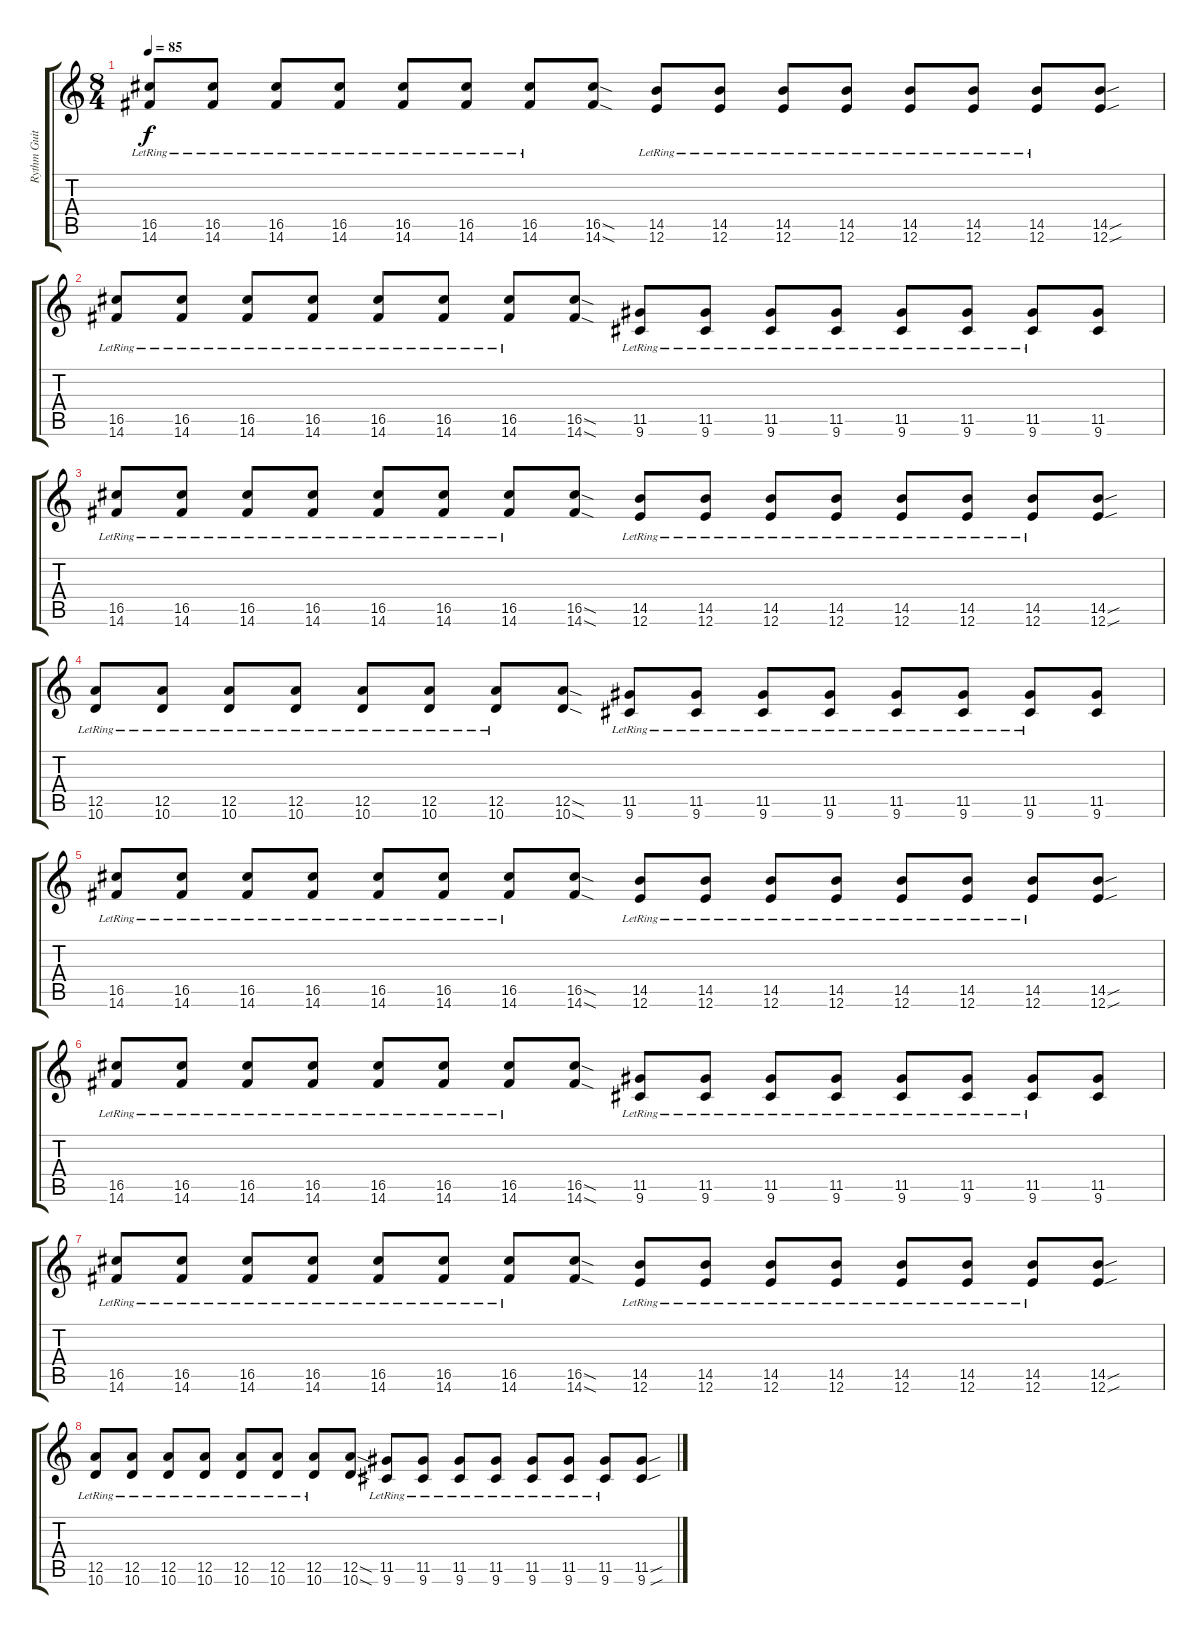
\track ("Rythm Guitar" "Rythm Guit") {instrument distortionguitar}
\staff {score tabs}
\tuning (E4 B3 G3 D3 A2 E2) {hide}
\ts (8 4)
\tempo 85
\clef g2
\ks c
(16.5{lr} 14.6{lr}).8{dy f} (16.5{lr} 14.6{lr}).8 (16.5{lr} 14.6{lr}).8 (16.5{lr} 14.6{lr}).8 (16.5{lr} 14.6{lr}).8 (16.5{lr} 14.6{lr}).8 (16.5{lr} 14.6{lr}).8 (16.5{sod} 14.6{sod}).8 (14.5{lr} 12.6{lr}).8 (14.5{lr} 12.6{lr}).8 (14.5{lr} 12.6{lr}).8 (14.5{lr} 12.6{lr}).8 (14.5{lr} 12.6{lr}).8 (14.5{lr} 12.6{lr}).8 (14.5{lr} 12.6{lr}).8 (14.5{sou} 12.6{sou}).8 |
(16.5{lr} 14.6{lr}).8 (16.5{lr} 14.6{lr}).8 (16.5{lr} 14.6{lr}).8 (16.5{lr} 14.6{lr}).8 (16.5{lr} 14.6{lr}).8 (16.5{lr} 14.6{lr}).8 (16.5{lr} 14.6{lr}).8 (16.5{sod} 14.6{sod}).8 (11.5{lr} 9.6{lr}).8 (11.5{lr} 9.6{lr}).8 (11.5{lr} 9.6{lr}).8 (11.5{lr} 9.6{lr}).8 (11.5{lr} 9.6{lr}).8 (11.5{lr} 9.6{lr}).8 (11.5{lr} 9.6{lr}).8 (11.5 9.6).8 |
(16.5{lr} 14.6{lr}).8 (16.5{lr} 14.6{lr}).8 (16.5{lr} 14.6{lr}).8 (16.5{lr} 14.6{lr}).8 (16.5{lr} 14.6{lr}).8 (16.5{lr} 14.6{lr}).8 (16.5{lr} 14.6{lr}).8 (16.5{sod} 14.6{sod}).8 (14.5{lr} 12.6{lr}).8 (14.5{lr} 12.6{lr}).8 (14.5{lr} 12.6{lr}).8 (14.5{lr} 12.6{lr}).8 (14.5{lr} 12.6{lr}).8 (14.5{lr} 12.6{lr}).8 (14.5{lr} 12.6{lr}).8 (14.5{sou} 12.6{sou}).8 |
(12.5{lr} 10.6{lr}).8 (12.5{lr} 10.6{lr}).8 (12.5{lr} 10.6{lr}).8 (12.5{lr} 10.6{lr}).8 (12.5{lr} 10.6{lr}).8 (12.5{lr} 10.6{lr}).8 (12.5{lr} 10.6{lr}).8 (12.5{sod} 10.6{sod}).8 (11.5{lr} 9.6{lr}).8 (11.5{lr} 9.6{lr}).8 (11.5{lr} 9.6{lr}).8 (11.5{lr} 9.6{lr}).8 (11.5{lr} 9.6{lr}).8 (11.5{lr} 9.6{lr}).8 (11.5{lr} 9.6{lr}).8 (11.5 9.6).8 |
(16.5{lr} 14.6{lr}).8 (16.5{lr} 14.6{lr}).8 (16.5{lr} 14.6{lr}).8 (16.5{lr} 14.6{lr}).8 (16.5{lr} 14.6{lr}).8 (16.5{lr} 14.6{lr}).8 (16.5{lr} 14.6{lr}).8 (16.5{sod} 14.6{sod}).8 (14.5{lr} 12.6{lr}).8 (14.5{lr} 12.6{lr}).8 (14.5{lr} 12.6{lr}).8 (14.5{lr} 12.6{lr}).8 (14.5{lr} 12.6{lr}).8 (14.5{lr} 12.6{lr}).8 (14.5{lr} 12.6{lr}).8 (14.5{sou} 12.6{sou}).8 |
(16.5{lr} 14.6{lr}).8 (16.5{lr} 14.6{lr}).8 (16.5{lr} 14.6{lr}).8 (16.5{lr} 14.6{lr}).8 (16.5{lr} 14.6{lr}).8 (16.5{lr} 14.6{lr}).8 (16.5{lr} 14.6{lr}).8 (16.5{sod} 14.6{sod}).8 (11.5{lr} 9.6{lr}).8 (11.5{lr} 9.6{lr}).8 (11.5{lr} 9.6{lr}).8 (11.5{lr} 9.6{lr}).8 (11.5{lr} 9.6{lr}).8 (11.5{lr} 9.6{lr}).8 (11.5{lr} 9.6{lr}).8 (11.5 9.6).8 |
(16.5{lr} 14.6{lr}).8 (16.5{lr} 14.6{lr}).8 (16.5{lr} 14.6{lr}).8 (16.5{lr} 14.6{lr}).8 (16.5{lr} 14.6{lr}).8 (16.5{lr} 14.6{lr}).8 (16.5{lr} 14.6{lr}).8 (16.5{sod} 14.6{sod}).8 (14.5{lr} 12.6{lr}).8 (14.5{lr} 12.6{lr}).8 (14.5{lr} 12.6{lr}).8 (14.5{lr} 12.6{lr}).8 (14.5{lr} 12.6{lr}).8 (14.5{lr} 12.6{lr}).8 (14.5{lr} 12.6{lr}).8 (14.5{sou} 12.6{sou}).8 |
(12.5{lr} 10.6{lr}).8 (12.5{lr} 10.6{lr}).8 (12.5{lr} 10.6{lr}).8 (12.5{lr} 10.6{lr}).8 (12.5{lr} 10.6{lr}).8 (12.5{lr} 10.6{lr}).8 (12.5{lr} 10.6{lr}).8 (12.5{sod} 10.6{sod}).8 (11.5{lr} 9.6{lr}).8 (11.5{lr} 9.6{lr}).8 (11.5{lr} 9.6{lr}).8 (11.5{lr} 9.6{lr}).8 (11.5{lr} 9.6{lr}).8 (11.5{lr} 9.6{lr}).8 (11.5{lr} 9.6{lr}).8 (11.5{sou} 9.6{sou}).8
